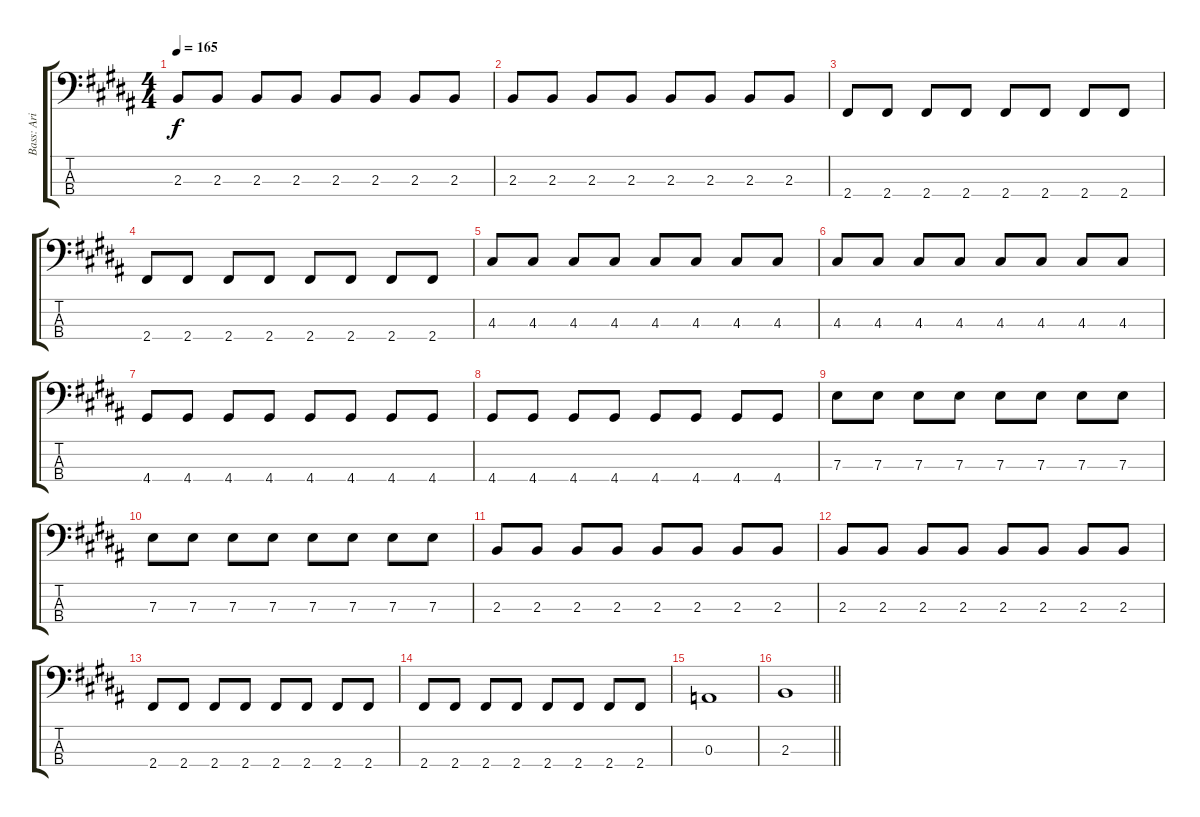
\track ("Bass: Ari Katajamäki" "Bass: Ari ") {instrument electricbassfinger}
\staff {score tabs}
\tuning (G2 D2 A1 E1) {hide}
\ts (4 4)
\section ("" "")
\tempo 165
\clef f4
\ks g#minor
2.3.8{dy f} 2.3.8 2.3.8 2.3.8 2.3.8 2.3.8 2.3.8 2.3.8 |
2.3.8 2.3.8 2.3.8 2.3.8 2.3.8 2.3.8 2.3.8 2.3.8 |
2.4.8 2.4.8 2.4.8 2.4.8 2.4.8 2.4.8 2.4.8 2.4.8 |
2.4.8 2.4.8 2.4.8 2.4.8 2.4.8 2.4.8 2.4.8 2.4.8 |
4.3.8 4.3.8 4.3.8 4.3.8 4.3.8 4.3.8 4.3.8 4.3.8 |
4.3.8 4.3.8 4.3.8 4.3.8 4.3.8 4.3.8 4.3.8 4.3.8 |
4.4.8 4.4.8 4.4.8 4.4.8 4.4.8 4.4.8 4.4.8 4.4.8 |
4.4.8 4.4.8 4.4.8 4.4.8 4.4.8 4.4.8 4.4.8 4.4.8 |
7.3.8 7.3.8 7.3.8 7.3.8 7.3.8 7.3.8 7.3.8 7.3.8 |
7.3.8 7.3.8 7.3.8 7.3.8 7.3.8 7.3.8 7.3.8 7.3.8 |
2.3.8 2.3.8 2.3.8 2.3.8 2.3.8 2.3.8 2.3.8 2.3.8 |
2.3.8 2.3.8 2.3.8 2.3.8 2.3.8 2.3.8 2.3.8 2.3.8 |
2.4.8 2.4.8 2.4.8 2.4.8 2.4.8 2.4.8 2.4.8 2.4.8 |
2.4.8 2.4.8 2.4.8 2.4.8 2.4.8 2.4.8 2.4.8 2.4.8 |
0.3.1 |
\barLineRight lightlight
2.3.1
